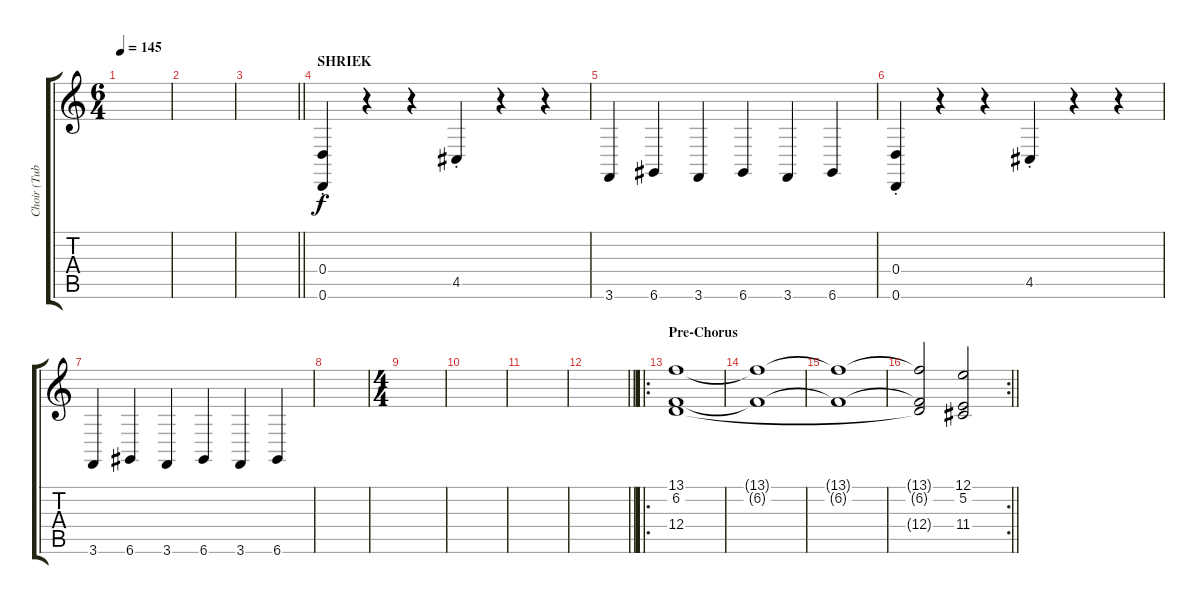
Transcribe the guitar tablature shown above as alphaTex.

\track ("Choir (Tuba)" "Choir (Tub") {instrument pad4choir}
\staff {score tabs}
\tuning (E4 B3 G3 D3 A2 D2) {hide}
\ts (6 4)
\tempo 145
\clef g2
\ks c
|
|
\barLineRight lightlight
|
\section ("" "SHRIEK")
(0.4{st} 0.6{st}).4{volume 16} r.4 r.4 4.5{st}.4 r.4 r.4 |
3.6.4 6.6.4 3.6.4 6.6.4 3.6.4 6.6.4 |
(0.4{st} 0.6{st}).4 r.4 r.4 4.5{st}.4 r.4 r.4 |
3.6.4 6.6.4 3.6.4 6.6.4 3.6.4 6.6.4 |
|
\ts (4 4)
|
|
|
\barLineRight lightlight
|
\ro
\section ("" "Pre-Chorus")
(13.1 6.2 12.4).1{volume 10 instrument choiraahs} |
(13.1{t} 6.2{t}).1 |
(13.1{t} 6.2{t}).1 |
\rc 2
\barLineRight lightlight
(13.1{t} 6.2{t} 12.4{t}).2 (12.1 5.2 11.4).2
